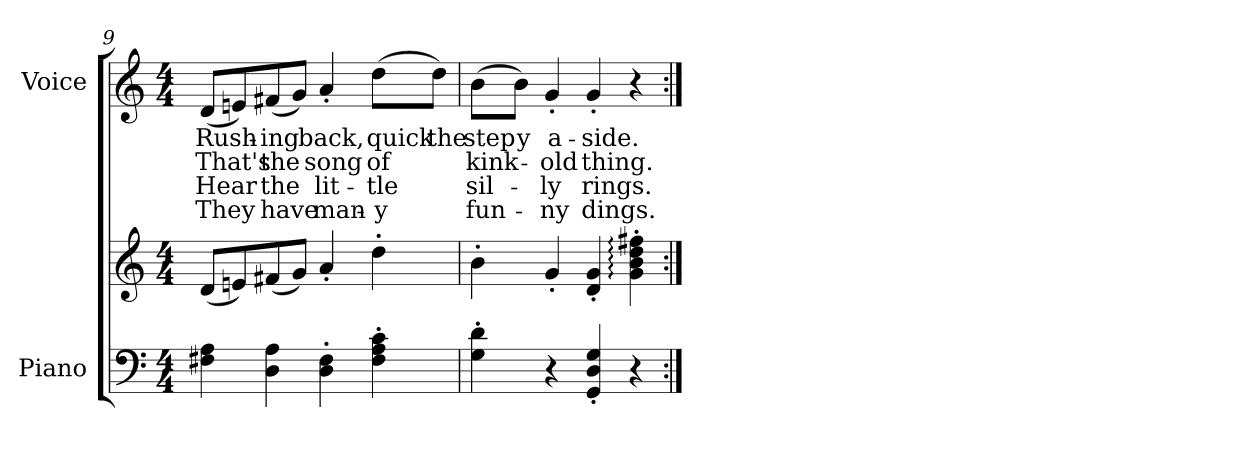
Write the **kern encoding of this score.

**kern	**kern	**kern	**text	**text	**text	**text
*part2	*part2	*part1	*part1	*part1	*part1	*part1
*staff3	*staff2	*staff1	*staff1	*staff1	*staff1	*staff1
*I"Piano	*	*I"Voice	*	*	*	*
*I'Pno.	*	*I'Voice	*	*	*	*
*clefF4	*clefG2	*clefG2	*	*	*	*
*k[]	*k[]	*k[]	*	*	*	*
*C:	*C:	*C:	*	*	*	*
*M4/4	*M4/4	*M4/4	*	*	*	*
=9	=9	=9	=9	=9	=9	=9
!	!	!	!LO:LY:b:color=#000000	!LO:LY:b:color=#000000	!LO:LY:b:color=#000000	!LO:LY:b:color=#000000
4F#Xi\ 4Ai	(8di/L	(8di/L	Rush-	That's	Hear	They
.	8eni/)	8eni/)	.	.	.	.
!	!	!	!LO:LY:b:color=#000000	!LO:LY:b:color=#000000	!LO:LY:b:color=#000000	!LO:LY:b:color=#000000
4Di\ 4Ai	(8f#Xi/	(8f#Xi/	-ing	the	the	have
.	8gi/J)	8gi/J)	.	.	.	.
!	!	!	!LO:LY:b:color=#000000	!LO:LY:b:color=#000000	!LO:LY:b:color=#000000	!LO:LY:b:color=#000000
4Di\' 4F#i'	4a'i/	4a'i/	back,	song	lit-	man-
!	!	!	!LO:LY:b:color=#000000	!LO:LY:b:color=#000000	!LO:LY:b:color=#000000	!LO:LY:b:color=#000000
4F#i\' 4Ai' 4ci'	4dd'i\	(8ddi\L	quick	of	-tle	-y
!	!	!	!LO:LY:b:color=#000000	!	!	!
.	.	8ddi\J)	the	.	.	.
=10	=10	=10	=10	=10	=10	=10
!	!	!	!LO:LY:b:color=#000000	!LO:LY:b:color=#000000	!LO:LY:b:color=#000000	!LO:LY:b:color=#000000
4Gi\' 4di'	4b'i\	(8bi\L	step	kink-	sil-	fun-
!	!	!	!LO:LY:b:color=#000000	!	!	!
.	.	8bi\J)	-y	.	.	.
!	!	!	!LO:LY:b:color=#000000	!LO:LY:b:color=#000000	!LO:LY:b:color=#000000	!LO:LY:b:color=#000000
4r	4g'i/	4g'i/	a-	old	-ly	-ny
!	!	!	!LO:LY:b:color=#000000	!LO:LY:b:color=#000000	!LO:LY:b:color=#000000	!LO:LY:b:color=#000000
4GGi/' 4Di' 4Gi'	4di/' 4gi'	4g'i/	-side.	thing.	rings.	dings.
4r	4gi\:' 4bi:' 4ddi:' 4ff#Xi:'	4r	.	.	.	.
=:|!	=:|!	=:|!	=:|!	=:|!	=:|!	=:|!
*-	*-	*-	*-	*-	*-	*-
